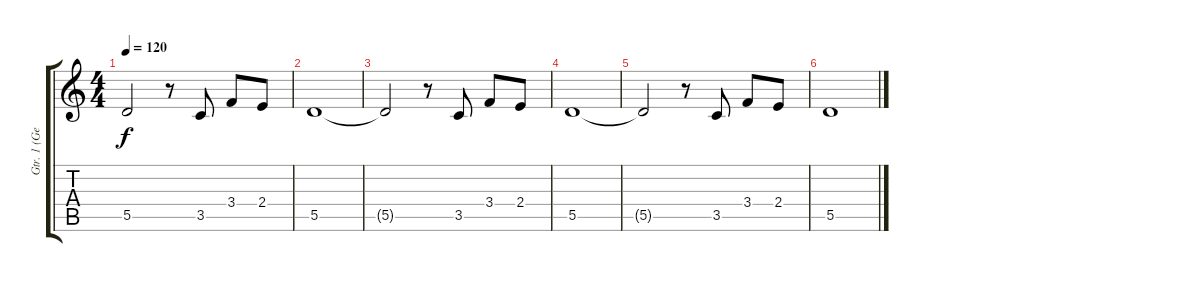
\track ("Gtr. 1 (George)" "Gtr. 1 (Ge") {instrument acousticguitarnylon}
\staff {score tabs}
\tuning (E4 B3 G3 D3 A2 E2) {hide}
\ts (4 4)
\tempo 120
\clef g2
\ks c
5.5{t}.2{dy f} r.8 3.5.8 3.4.8 2.4.8 |
5.5.1 |
5.5{t}.2 r.8 3.5.8 3.4.8 2.4.8 |
5.5.1 |
5.5{t}.2 r.8 3.5.8 3.4.8 2.4.8 |
5.5.1
